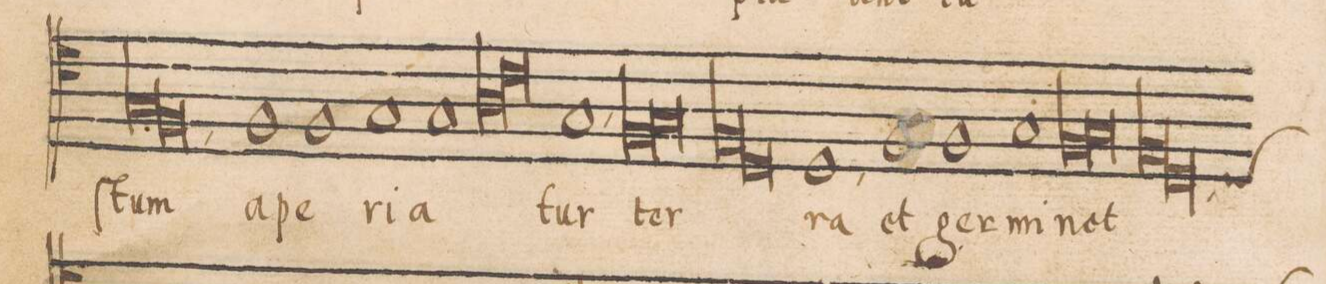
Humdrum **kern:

**kern	**text
*I"TENOR	*
*clefC4	*
*k[]	*
*met(C|)	*
*M2/1	*
*lig	*
1G	-ſtum
=20-	=20-
1F,<	.
*Xlig	*
1F	a-
=21-	=21-
1F	-pe-
1G	-ri-
=22-	=22-
1G	-a-
*lig	*
1A	.
=23-	=23-
1c	.
*Xlig	*
1G,<	-tur
=24-	=24-
*lig	*
1F	ter-
1G	.
*Xlig	*
=25-	=25-
*lig	*
1F	.
1D	.
*Xlig	*
=26-	=26-
1D,<	-ra
1F	et
=27-	=27-
1F	ger-
1G	-mi-
=28-	=28-
*lig	*
1F	-net
1G	.
*Xlig	*
=29-	=29-
*lig	*
1F	.
*custos:D	*
1D,<	.
*Xlig	*
=30-	=30-
*-	*-
